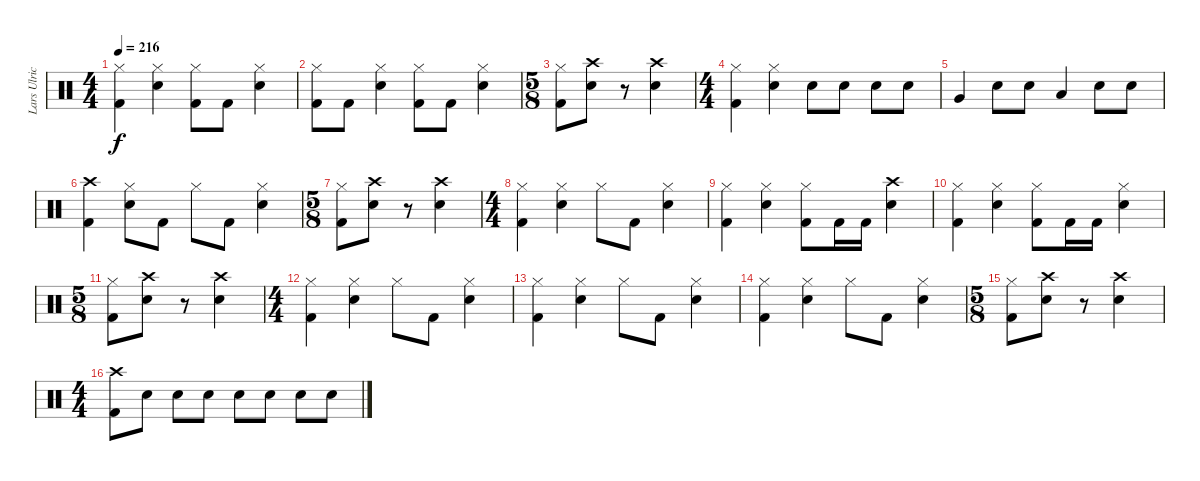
\track ("Lars Ulrich (Drum)" "Lars Ulric") {instrument percussion}
\staff {score}
\articulation defaults
\ts (4 4)
\tempo 216
\clef neutral
\ks c
("Hi-Hat (closed)" "Kick (hit) 2").4{dy f} ("Hi-Hat (closed)" "Electric Snare (hit)").4 ("Hi-Hat (closed)" "Kick (hit) 2").8 "Kick (hit) 2".8 ("Hi-Hat (closed)" "Electric Snare (hit)").4 |
("Hi-Hat (closed)" "Kick (hit) 2").8 "Kick (hit) 2".8 ("Hi-Hat (closed)" "Electric Snare (hit)").4 ("Hi-Hat (closed)" "Kick (hit) 2").8 "Kick (hit) 2".8 ("Hi-Hat (closed)" "Electric Snare (hit)").4 |
\ts (5 8)
("Hi-Hat (closed)" "Kick (hit) 2").8 ("Crash high (hit)" "Electric Snare (hit)").8 r.8 ("Crash high (hit)" "Electric Snare (hit)").4 |
\ts (4 4)
("Hi-Hat (closed)" "Kick (hit) 2").4 ("Hi-Hat (closed)" "Electric Snare (hit)").4 "Electric Snare (hit)".8 "Electric Snare (hit)".8 "Electric Snare (hit)".8 "Electric Snare (hit)".8 |
"Very Low Tom (hit)".4 "Electric Snare (hit)".8 "Electric Snare (hit)".8 "Low Floor Tom (hit)".4 "Electric Snare (hit)".8 "Electric Snare (hit)".8 |
("Crash high (hit)" "Kick (hit) 2").4 ("Hi-Hat (closed)" "Electric Snare (hit)").8 "Kick (hit) 2".8 "Hi-Hat (closed)".8 "Kick (hit) 2".8 ("Hi-Hat (closed)" "Electric Snare (hit)").4 |
\ts (5 8)
("Hi-Hat (closed)" "Kick (hit) 2").8 ("Crash high (hit)" "Electric Snare (hit)").8 r.8 ("Crash high (hit)" "Electric Snare (hit)").4 |
\ts (4 4)
("Hi-Hat (closed)" "Kick (hit) 2").4 ("Hi-Hat (closed)" "Electric Snare (hit)").4 "Hi-Hat (closed)".8 "Kick (hit) 2".8 ("Hi-Hat (closed)" "Electric Snare (hit)").4 |
("Hi-Hat (closed)" "Kick (hit) 2").4 ("Hi-Hat (closed)" "Electric Snare (hit)").4 ("Hi-Hat (closed)" "Kick (hit) 2").8 "Kick (hit) 2".16 "Kick (hit) 2".16 ("Crash high (hit)" "Electric Snare (hit)").4 |
("Hi-Hat (closed)" "Kick (hit) 2").4 ("Hi-Hat (closed)" "Electric Snare (hit)").4 ("Hi-Hat (closed)" "Kick (hit) 2").8 "Kick (hit) 2".16 "Kick (hit) 2".16 ("Hi-Hat (closed)" "Electric Snare (hit)").4 |
\ts (5 8)
("Hi-Hat (closed)" "Kick (hit) 2").8 ("Crash high (hit)" "Electric Snare (hit)").8 r.8 ("Crash high (hit)" "Electric Snare (hit)").4 |
\ts (4 4)
("Hi-Hat (closed)" "Kick (hit) 2").4 ("Hi-Hat (closed)" "Electric Snare (hit)").4 "Hi-Hat (closed)".8 "Kick (hit) 2".8 ("Hi-Hat (closed)" "Electric Snare (hit)").4 |
("Hi-Hat (closed)" "Kick (hit) 2").4 ("Hi-Hat (closed)" "Electric Snare (hit)").4 "Hi-Hat (closed)".8 "Kick (hit) 2".8 ("Hi-Hat (closed)" "Electric Snare (hit)").4 |
("Hi-Hat (closed)" "Kick (hit) 2").4 ("Hi-Hat (closed)" "Electric Snare (hit)").4 "Hi-Hat (closed)".8 "Kick (hit) 2".8 ("Hi-Hat (closed)" "Electric Snare (hit)").4 |
\ts (5 8)
("Hi-Hat (closed)" "Kick (hit) 2").8 ("Crash high (hit)" "Electric Snare (hit)").8 r.8 ("Crash high (hit)" "Electric Snare (hit)").4 |
\ts (4 4)
("Crash high (hit)" "Kick (hit) 2").8 "Electric Snare (hit)".8 "Electric Snare (hit)".8 "Electric Snare (hit)".8 "Electric Snare (hit)".8 "Electric Snare (hit)".8 "Electric Snare (hit)".8 "Electric Snare (hit)".8
